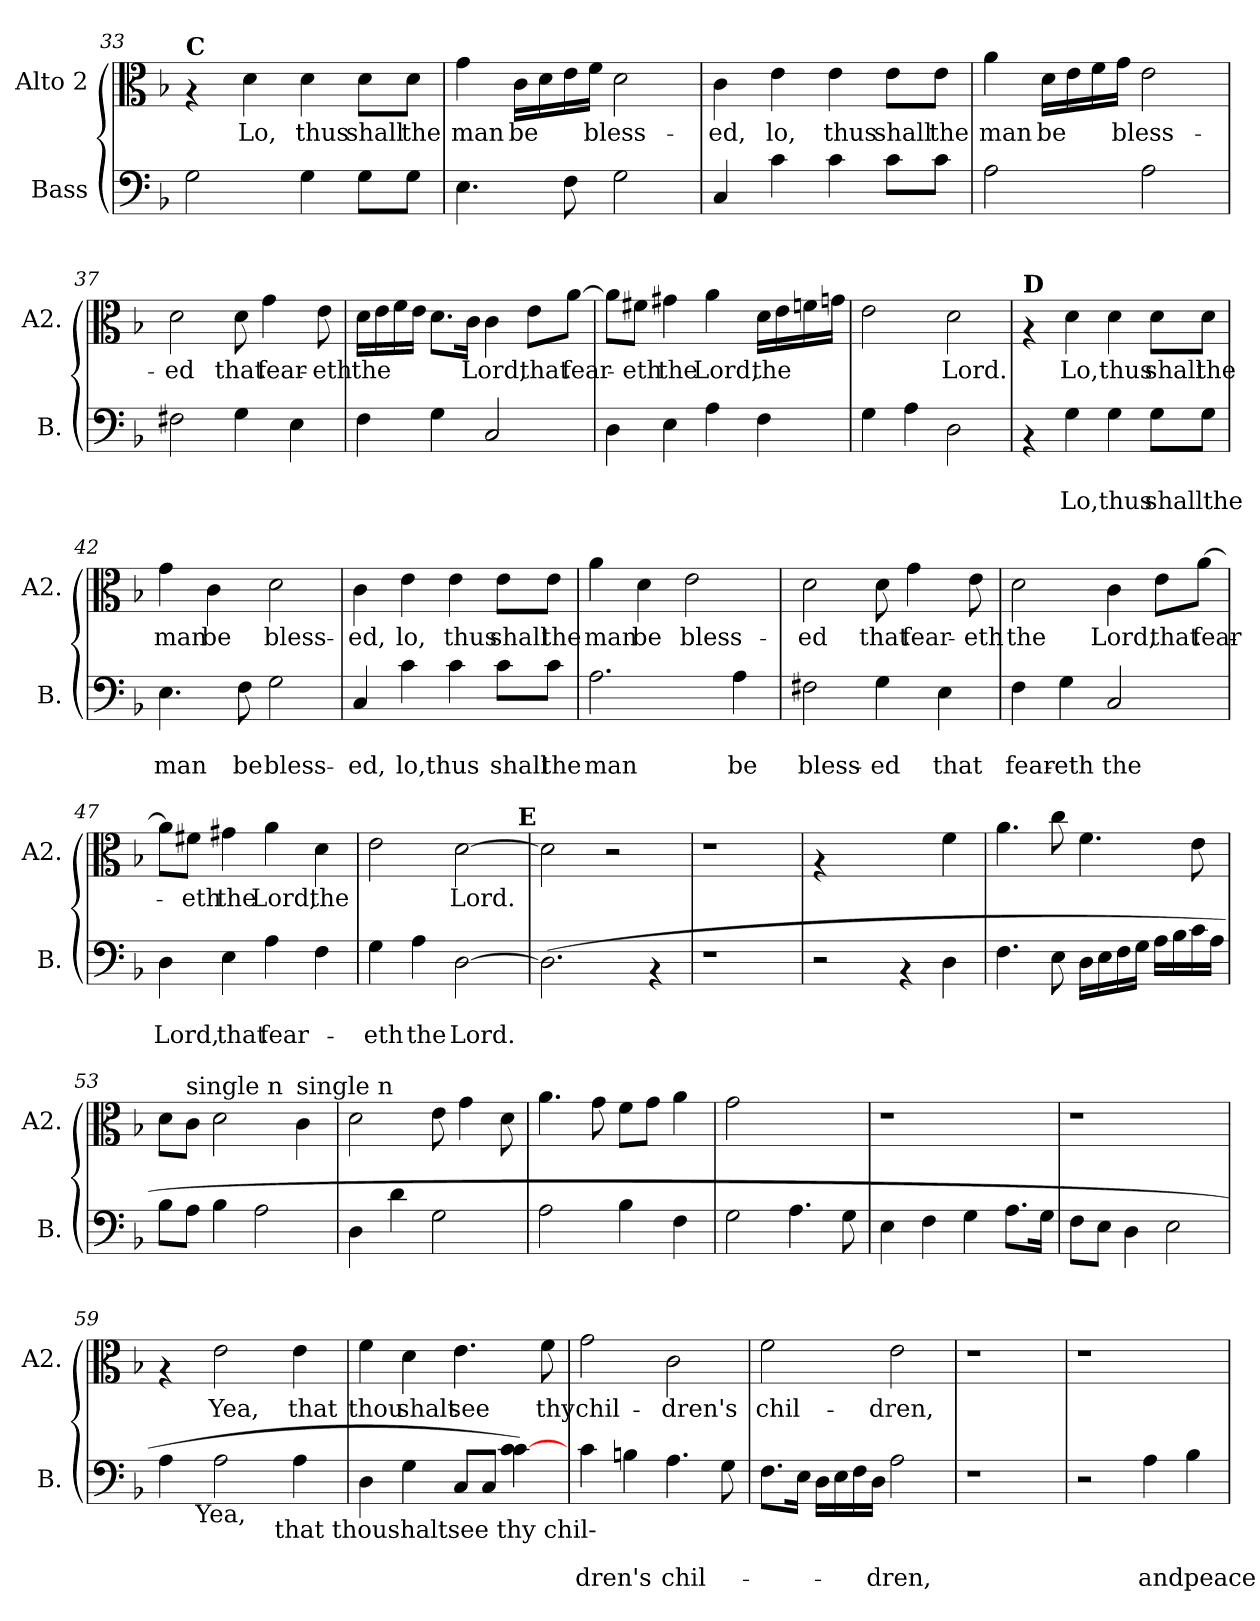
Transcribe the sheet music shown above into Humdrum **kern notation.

**kern	**text	**text	**kern	**text
*part2	*part2	*part2	*part1	*part1
*staff2	*staff2	*staff2	*staff1	*staff1
*I"Bass	*	*	*I"Alto 2	*
*I'B.	*	*	*I'A2.	*
!!LO:LB:g=z
*clefF4	*	*	*clefC3	*
*k[b-]	*	*	*k[b-]	*
*F:	*	*	*F:	*
=33	=33	=33	=33	=33
!	!	!	!LO:TX:a:B:t=C	!
2G\	.	.	4rG	.
!	!	!	!	!LO:LY:b
.	.	.	4d\	Lo,
!	!	!	!	!LO:LY:b
4G\	.	.	4d\	thus
!	!	!	!	!LO:LY:b
8G\L	.	.	8d\L	shall
!	!	!	!	!LO:LY:b
8G\J	.	.	8d\J	the
=34	=34	=34	=34	=34
!	!	!	!	!LO:LY:b
4.E\	.	.	4g\	man
!	!	!	!	!LO:LY:b
.	.	.	16c\LL	be
.	.	.	16d\	.
8F\	.	.	16e\	.
!	!	!	!	!LO:LY:b
.	.	.	16f\JJ	bless-
2G\	.	.	2d\	.
=35	=35	=35	=35	=35
!	!	!	!	!LO:LY:b
4C/	.	.	4c\	-ed,
!	!	!	!	!LO:LY:b
4c\	.	.	4e\	lo,
!	!	!	!	!LO:LY:b
4c\	.	.	4e\	thus
!	!	!	!	!LO:LY:b
8c\L	.	.	8e\L	shall
!	!	!	!	!LO:LY:b
8c\J	.	.	8e\J	the
=36	=36	=36	=36	=36
!	!	!	!	!LO:LY:b
2A\	.	.	4a\	man
!	!	!	!	!LO:LY:b
.	.	.	16d\LL	be
.	.	.	16e\	.
.	.	.	16f\	.
!	!	!	!	!LO:LY:b
.	.	.	16g\JJ	bless-
2A\	.	.	2e\	.
!!LO:LB:g=z
=37	=37	=37	=37	=37
!	!	!	!	!LO:LY:b
2F#X\	.	.	2d\	-ed
!	!	!	!	!LO:LY:b
4G\	.	.	8d\	that
!	!	!	!	!LO:LY:b
.	.	.	4g\	fear-
4E\	.	.	.	.
!	!	!	!	!LO:LY:b
.	.	.	8e\	-eth
=38	=38	=38	=38	=38
!	!	!	!	!LO:LY:b
4F\	.	.	16d\LL	the
.	.	.	16e\	.
.	.	.	16f\	.
.	.	.	16e\JJ	.
4G\	.	.	8.d\L	.
!	!	!	!	!LO:LY:b
.	.	.	16c\Jk	Lord,
2C/	.	.	4c\	.
!	!	!	!	!LO:LY:b
.	.	.	8e\L	that
!	!	!	!	!LO:LY:b
.	.	.	[>8a\J	fear-
=39	=39	=39	=39	=39
4D\	.	.	8a\L]	.
!	!	!	!	!LO:LY:b
.	.	.	8f#X\J	-eth
!	!	!	!	!LO:LY:b
4E\	.	.	4g#X\	the
!	!	!	!	!LO:LY:b
4A\	.	.	4a\	Lord,
!	!	!	!	!LO:LY:b
4F\	.	.	16d\LL	the
.	.	.	16e\	.
.	.	.	16fn\	.
.	.	.	16gn\JJ	.
=40	=40	=40	=40	=40
4G\	.	.	2e\	.
4A\	.	.	.	.
!	!	!	!	!LO:LY:b
2D\	.	.	2d\	Lord.
!!LO:LB:g=z
=41	=41	=41	=41	=41
!	!	!	!LO:TX:a:B:t=D	!
4rAA	.	.	4rG	.
!	!	!LO:LY:b	!	!LO:LY:b
4G\	.	Lo,thus	4d\	Lo,
!	!	!	!	!LO:LY:b
4G\	.	.	4d\	thus
!	!	!LO:LY:b	!	!LO:LY:b
8G\L	.	shallthe	8d\L	shall
!	!	!	!	!LO:LY:b
8G\J	.	.	8d\J	the
=42	=42	=42	=42	=42
!	!	!LO:LY:b	!	!LO:LY:b
4.E\	.	man	4g\	man
!	!	!	!	!LO:LY:b
.	.	.	4c\	be
!	!	!LO:LY:b	!	!
8F\	.	be	.	.
!	!	!LO:LY:b	!	!LO:LY:b
2G\	.	bless-	2d\	bless-
=43	=43	=43	=43	=43
!	!	!LO:LY:b	!	!LO:LY:b
4C/	.	-ed,	4c\	-ed,
!	!	!LO:LY:b	!	!LO:LY:b
4c\	.	lo,thus	4e\	lo,
!	!	!	!	!LO:LY:b
4c\	.	.	4e\	thus
!	!	!LO:LY:b	!	!LO:LY:b
8c\L	.	shall	8e\L	shall
!	!	!LO:LY:b	!	!LO:LY:b
8c\J	.	the	8e\J	the
=44	=44	=44	=44	=44
!	!	!LO:LY:b	!	!LO:LY:b
2.A\	.	man	4a\	man
!	!	!	!	!LO:LY:b
.	.	.	4d\	be
!	!	!	!	!LO:LY:b
.	.	.	2e\	bless-
!	!	!LO:LY:b	!	!
4A\	.	be	.	.
=45	=45	=45	=45	=45
!	!	!LO:LY:b	!	!LO:LY:b
2F#X\	.	bless-	2d\	-ed
!	!	!LO:LY:b	!	!LO:LY:b
4G\	.	-ed	8d\	that
!	!	!	!	!LO:LY:b
.	.	.	4g\	fear-
!	!	!LO:LY:b	!	!
4E\	.	that	.	.
!	!	!	!	!LO:LY:b
.	.	.	8e\	-eth
!!LO:LB:g=z
=46	=46	=46	=46	=46
!	!	!LO:LY:b	!	!LO:LY:b
4F\	.	fear-	2d\	the
!	!	!LO:LY:b	!	!
4G\	.	-eth	.	.
!	!	!LO:LY:b	!	!LO:LY:b
2C/	.	the	4c\	Lord,
!	!	!	!	!LO:LY:b
.	.	.	8e\L	that
!	!	!	!	!LO:LY:b
.	.	.	[>8a\J	fear-
=47	=47	=47	=47	=47
!	!	!LO:LY:b	!	!
4D\	.	Lord,	8a\L]	.
!	!	!	!	!LO:LY:b
.	.	.	8f#X\J	-eth
!	!	!LO:LY:b	!	!LO:LY:b
4E\	.	that	4g#X\	the
!	!	!LO:LY:b	!	!LO:LY:b
4A\	.	fear-	4a\	Lord,
!	!	!	!	!LO:LY:b
4F\	.	.	4d\	the
=48	=48	=48	=48	=48
!	!	!LO:LY:b	!	!
*	*	*	*^	*
4G\	.	-eth	2e\	2ryy	.
!	!	!LO:LY:b	!	!	!
4A\	.	the	.	.	.
!	!	!LO:LY:b	!	!	!LO:LY:b
[>2D\	.	Lord.	[>2d\	4...ryy	Lord.
!	!	!	!	!LO:TX:a:B:t=E	!
.	.	.	.	32ryy	.
*	*	*	*v	*v	*
=49	=49	=49	=49	=49
(<2.D\]	.	.	2d\]	.
.	.	.	2r	.
4rAA	.	.	.	.
=50	=50	=50	=50	=50
1r	.	.	1r	.
!!LO:PB:g=z
=51	=51	=51	=51	=51
2r	.	.	4rG	.
.	.	.	2ryy	.
4rAA	.	.	.	.
4D\	.	.	4f\	.
=52	=52	=52	=52	=52
4.F\	.	.	4.a\	.
8E\	.	.	8cc\	.
16D\LL	.	.	4.f\	.
16E\	.	.	.	.
16F\	.	.	.	.
16G\JJ	.	.	.	.
16A\LL	.	.	.	.
16B-\	.	.	.	.
16c\	.	.	8e\	.
16A\JJ	.	.	.	.
=53	=53	=53	=53	=53
8B-\L	.	.	8d\L	.
!	!	!	!LO:TX:a:t=single n	!
8A\J	.	.	8c\J	.
4B-\	.	.	2d\	.
2A\	.	.	.	.
!	!	!	!LO:TX:a:t=single n	!
.	.	.	4c\	.
=54	=54	=54	=54	=54
4D\	.	.	2d\	.
4d\	.	.	.	.
2G\	.	.	8e\	.
.	.	.	4g\	.
.	.	.	8d\	.
=55	=55	=55	=55	=55
2A\	.	.	4.a\	.
.	.	.	8g\	.
4B-\	.	.	8f\L	.
.	.	.	8g\J	.
4F\	.	.	4a\	.
!!LO:LB:g=z
=56	=56	=56	=56	=56
2G\	.	.	2g\	.
4.A\	.	.	2ryy	.
8G\	.	.	.	.
=57	=57	=57	=57	=57
4E\	.	.	1r	.
4F\	.	.	.	.
4G\	.	.	.	.
8.A\L	.	.	.	.
16G\Jk	.	.	.	.
=58	=58	=58	=58	=58
8F\L	.	.	1r	.
8E\J	.	.	.	.
4D\	.	.	.	.
2E\	.	.	.	.
=59	=59	=59	=59	=59
*^	*	*	*	*
4A\	8.ryy	.	.	4rG	.
!	!LO:TX:b:t=Yea,	!	!	!	!
.	2ryy	.	.	.	.
!	!	!	!	!	!LO:LY:b
2A\	.	.	.	2e\	Yea,
!	!LO:TX:b:t=that thoushaltsee thy chil-	!	!	!	!
.	4ryy	.	.	.	.
!	!	!	!	!	!LO:LY:b
4A\	.	.	.	4e\	that
.	16ryy	.	.	.	.
=60	=60	=60	=60	=60	=60
!	!	!	!	!	!LO:LY:b
*v	*v	*	*	*	*
4D\	.	.	4f\	thou
!	!	!	!	!LO:LY:b
4G\	.	.	4d\	shalt
!	!	!	!	!LO:LY:b
8C/L	.	.	4.e\	see
8C/J	.	.	.	.
4c\ [<4c\)	.	.	.	.
!	!	!	!	!LO:LY:b
.	.	.	8f\	thy
!!LO:LB:g=z
=61	=61	=61	=61	=61
!	!	!LO:LY:b	!	!LO:LY:b
4c\	.	dren's	2g\	chil-
4Bn\	.	.	.	.
!	!	!LO:LY:b	!	!LO:LY:b
4.A\	.	chil-	2c\	-dren's
8G\	.	.	.	.
=62	=62	=62	=62	=62
!	!	!	!	!LO:LY:b
8.F\L	.	.	2f\	chil-
16E\Jk	.	.	.	.
16D\LL	.	.	.	.
16E\	.	.	.	.
16F\	.	.	.	.
!	!	!LO:LY:b	!	!
16D\JJ	.	-dren,	.	.
!	!	!	!	!LO:LY:b
2A\	.	.	2e\	-dren,
=63	=63	=63	=63	=63
1r	.	.	1r	.
=64	=64	=64	=64	=64
2r	.	.	1r	.
!	!	!LO:LY:b	!	!
4A\	.	andpeace	.	.
4B-\	.	.	.	.
=	=	=	=	=
*-	*-	*-	*-	*-
